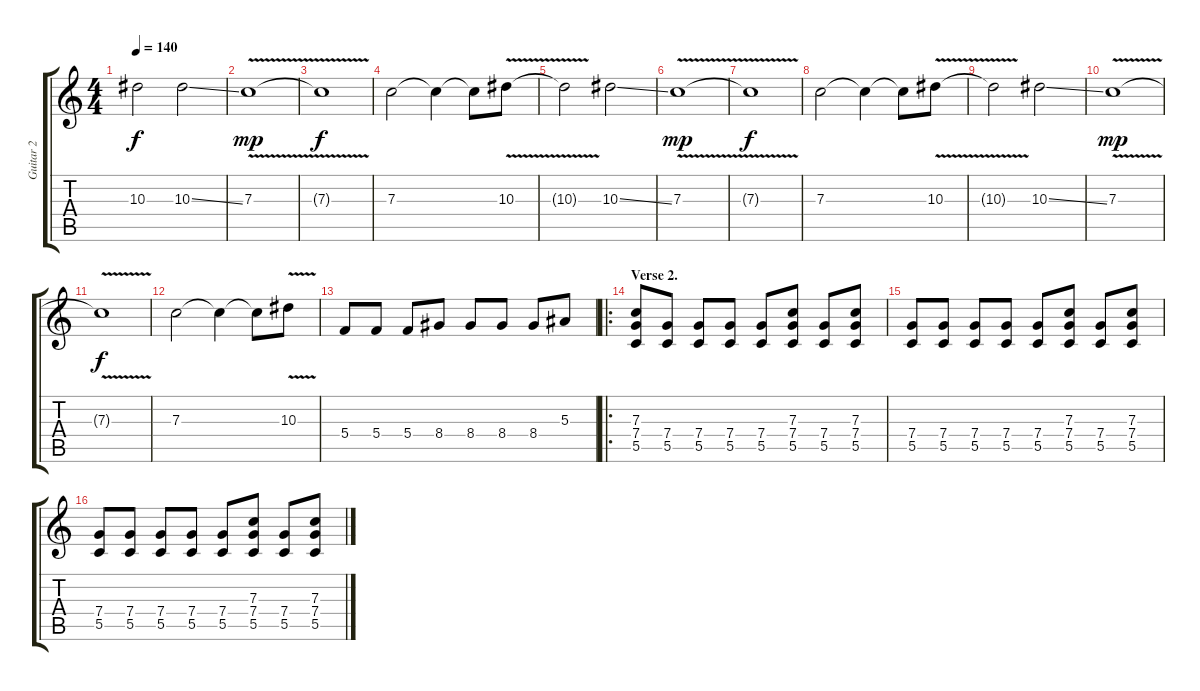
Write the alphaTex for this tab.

\track ("Guitar 2" "Guitar 2") {instrument overdrivenguitar}
\staff {score tabs}
\tuning (D4 A3 F3 C3 G2 D2) {hide}
\ts (4 4)
\tempo 140
\clef g2
\ks c
10.3{t}.2{dy f} 10.3{ss}.2 |
7.3{v}.1{dy mp} |
7.3{t}.1{dy f} |
7.3.2 7.3{t}.4 7.3{t}.8 10.3{v}.8 |
10.3{t}.2 10.3{ss}.2 |
7.3{v}.1{dy mp} |
7.3{t}.1{dy f} |
7.3.2 7.3{t}.4 7.3{t}.8 10.3{v}.8 |
10.3{t}.2 10.3{ss}.2 |
7.3{v}.1{dy mp} |
7.3{t}.1{dy f} |
7.3.2 7.3{t}.4 7.3{t}.8 10.3{v}.8 |
5.4.8 5.4.8 5.4.8 8.4.8 8.4.8 8.4.8 8.4.8 5.3.8 |
\ro
\section ("" "Verse 2.")
(7.3 7.4 5.5).8 (7.4 5.5).8 (7.4 5.5).8 (7.4 5.5).8 (7.4 5.5).8 (7.3 7.4 5.5).8 (7.4 5.5).8 (7.3 7.4 5.5).8 |
(7.4 5.5).8 (7.4 5.5).8 (7.4 5.5).8 (7.4 5.5).8 (7.4 5.5).8 (7.3 7.4 5.5).8 (7.4 5.5).8 (7.3 7.4 5.5).8 |
(7.4 5.5).8 (7.4 5.5).8 (7.4 5.5).8 (7.4 5.5).8 (7.4 5.5).8 (7.3 7.4 5.5).8 (7.4 5.5).8 (7.3 7.4 5.5).8
